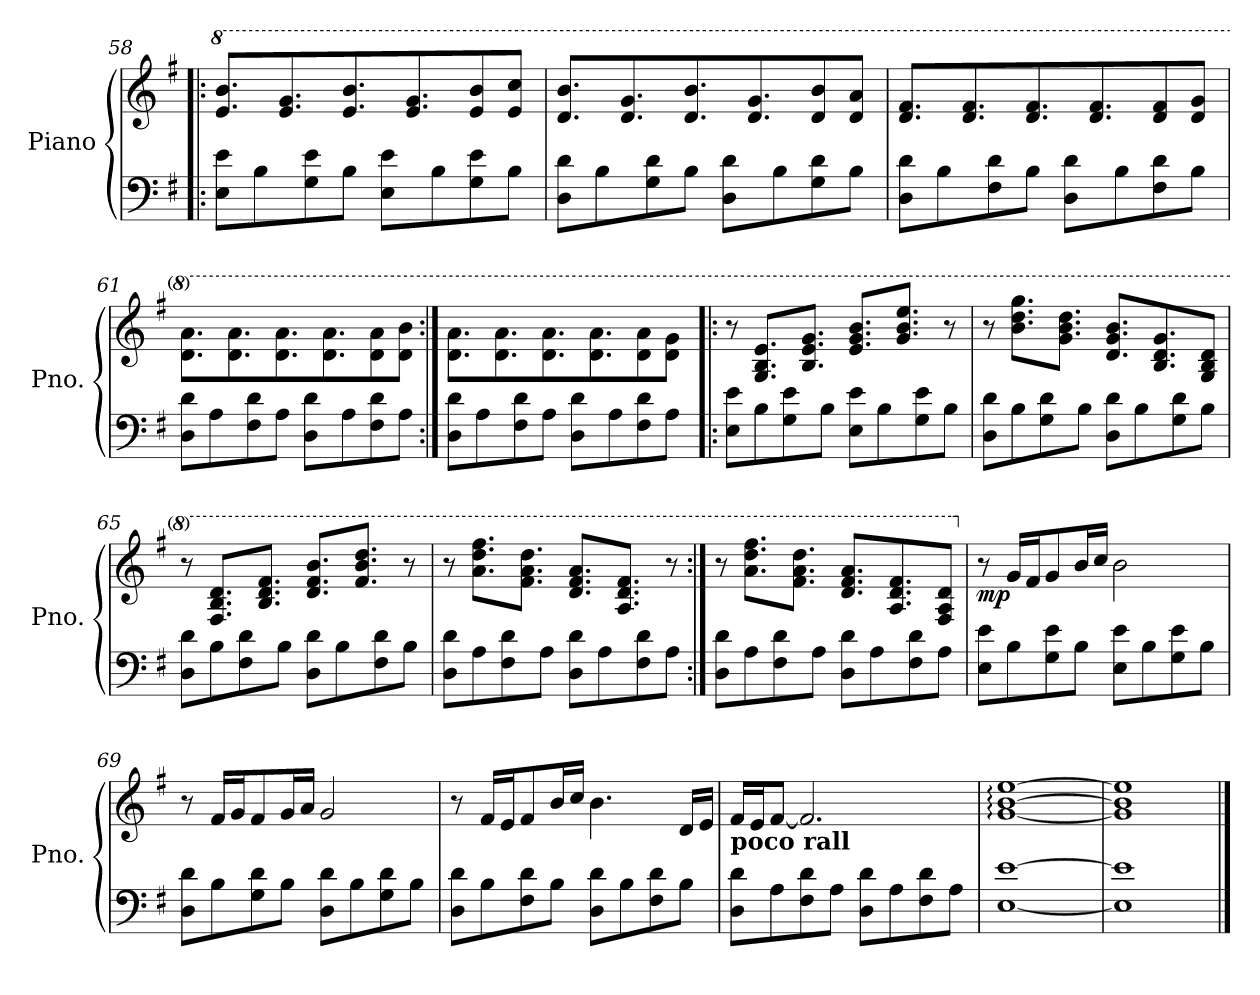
**kern	**kern	**dynam
*part1	*part1	*part1
*staff2	*staff1	*staff1/2
*I"Piano	*	*
*I'Pno.	*	*
!!LO:PB:g=z
*clefF4	*clefG2	*
*k[f#]	*k[f#]	*
*	*8va	*
=58!|:	=58!|:	=58!|:
8E\ 8e\L	8.ee/ 8.bb/L	.
8B\	.	.
.	8.ee/ 8.gg/	.
8G\ 8e\	.	.
8B\J	8.ee/ 8.bb/	.
8E\ 8e\L	.	.
.	8.ee/ 8.gg/	.
8B\	.	.
8G\ 8e\	8ee/ 8bb/	.
8B\J	8ee/ 8ccc/J	.
=59	=59	=59
8D\ 8d\L	8.dd/ 8.bb/L	.
8B\	.	.
.	8.dd/ 8.gg/	.
8G\ 8d\	.	.
8B\J	8.dd/ 8.bb/	.
8D\ 8d\L	.	.
.	8.dd/ 8.gg/	.
8B\	.	.
8G\ 8d\	8dd/ 8bb/	.
8B\J	8dd/ 8aa/J	.
=60	=60	=60
8D\ 8d\L	8.dd/ 8.ff#/L	.
8B\	.	.
.	8.dd/ 8.ff#/	.
8F#\ 8d\	.	.
8B\J	8.dd/ 8.ff#/	.
8D\ 8d\L	.	.
.	8.dd/ 8.ff#/	.
8B\	.	.
8F#\ 8d\	8dd/ 8ff#/	.
8B\J	8dd/ 8gg/J	.
!!LO:LB:g=z
=61	=61	=61
8D\ 8d\L	8.dd\ 8.aa\L	.
8A\	.	.
.	8.dd\ 8.aa\	.
8F#\ 8d\	.	.
8A\J	8.dd\ 8.aa\	.
8D\ 8d\L	.	.
.	8.dd\ 8.aa\	.
8A\	.	.
8F#\ 8d\	8dd\ 8aa\	.
8A\J	8dd\ 8bb\J	.
=62:|!	=62:|!	=62:|!
8D\ 8d\L	8.dd\ 8.aa\L	.
8A\	.	.
.	8.dd\ 8.aa\	.
8F#\ 8d\	.	.
8A\J	8.dd\ 8.aa\	.
8D\ 8d\L	.	.
.	8.dd\ 8.aa\	.
8A\	.	.
8F#\ 8d\	8dd\ 8aa\	.
8A\J	8dd\ 8gg\J	.
=63!|:	=63!|:	=63!|:
8E\ 8e\L	8r	.
8B\	8.g/ 8.b/ 8.ee/L	.
8G\ 8e\	.	.
.	8.b/ 8.ee/ 8.gg/J	.
8B\J	.	.
8E\ 8e\L	8.ee/ 8.gg/ 8.bb/L	.
8B\	.	.
.	8.gg/ 8.bb/ 8.eee/J	.
8G\ 8e\	.	.
8B\J	8r	.
!!LO:LB:g=z
=64	=64	=64
8D\ 8d\L	8r	.
8B\	8.bb\ 8.ddd\ 8.ggg\L	.
8G\ 8d\	.	.
.	8.gg\ 8.bb\ 8.ddd\J	.
8B\J	.	.
8D\ 8d\L	8.dd/ 8.gg/ 8.bb/L	.
8B\	.	.
.	8.b/ 8.dd/ 8.gg/	.
8G\ 8d\	.	.
8B\J	8g/ 8b/ 8dd/J	.
=65	=65	=65
8D\ 8d\L	8r	.
8B\	8.f#/ 8.b/ 8.dd/L	.
8F#\ 8d\	.	.
.	8.b/ 8.dd/ 8.ff#/J	.
8B\J	.	.
8D\ 8d\L	8.dd/ 8.ff#/ 8.bb/L	.
8B\	.	.
.	8.ff#/ 8.bb/ 8.ddd/J	.
8F#\ 8d\	.	.
8B\J	8r	.
=66	=66	=66
8D\ 8d\L	8r	.
8A\	8.aa\ 8.ddd\ 8.fff#\L	.
8F#\ 8d\	.	.
.	8.ff#\ 8.aa\ 8.ddd\J	.
8A\J	.	.
8D\ 8d\L	8.dd/ 8.ff#/ 8.aa/L	.
8A\	.	.
.	8.a/ 8.dd/ 8.ff#/J	.
8F#\ 8d\	.	.
8A\J	8r	.
!!LO:LB:g=z
=67:|!	=67:|!	=67:|!
8D\ 8d\L	8r	.
8A\	8.aa\ 8.ddd\ 8.fff#\L	.
8F#\ 8d\	.	.
.	8.ff#\ 8.aa\ 8.ddd\J	.
8A\J	.	.
8D\ 8d\L	8.dd/ 8.ff#/ 8.aa/L	.
8A\	.	.
.	8.a/ 8.dd/ 8.ff#/	.
8F#\ 8d\	.	.
8A\J	8f#/ 8a/ 8dd/J	.
=68	=68	=68
*	*X8va	*
!	!	!LO:DY:b
8E\ 8e\L	8r	mp
8B\	16g/LL	.
.	16f#/J	.
8G\ 8e\	8g/	.
8B\J	16b/L	.
.	16cc/JJ	.
8E\ 8e\L	2b\	.
8B\	.	.
8G\ 8e\	.	.
8B\J	.	.
=69	=69	=69
8D\ 8d\L	8r	.
8B\	16f#/LL	.
.	16g/J	.
8G\ 8d\	8f#/	.
8B\J	16g/L	.
.	16a/JJ	.
8D\ 8d\L	2g/	.
8B\	.	.
8G\ 8d\	.	.
8B\J	.	.
!!LO:LB:g=z
=70	=70	=70
8D\ 8d\L	8r	.
8B\	16f#/LL	.
.	16e/J	.
8F#\ 8d\	8f#/	.
8B\J	16b/L	.
.	16cc/JJ	.
8D\ 8d\L	4.b\	.
8B\	.	.
8F#\ 8d\	.	.
8B\J	16d/LL	.
.	16e/JJ	.
=71	=71	=71
!	!LO:TX:b:B:t=poco rall	!
8D\ 8d\L	16f#/LL	.
.	16e/J	.
8A\	[8f#/J	.
8F#\ 8d\	2.f#/]	.
8A\J	.	.
8D\ 8d\L	.	.
8A\	.	.
8F#\ 8d\	.	.
8A\J	.	.
=72	=72	=72
[1E [1e	[1g: [1b: [1ee:	.
=73	=73	=73
1E] 1e]	1g] 1b] 1ee]	.
==	==	==
*-	*-	*-
